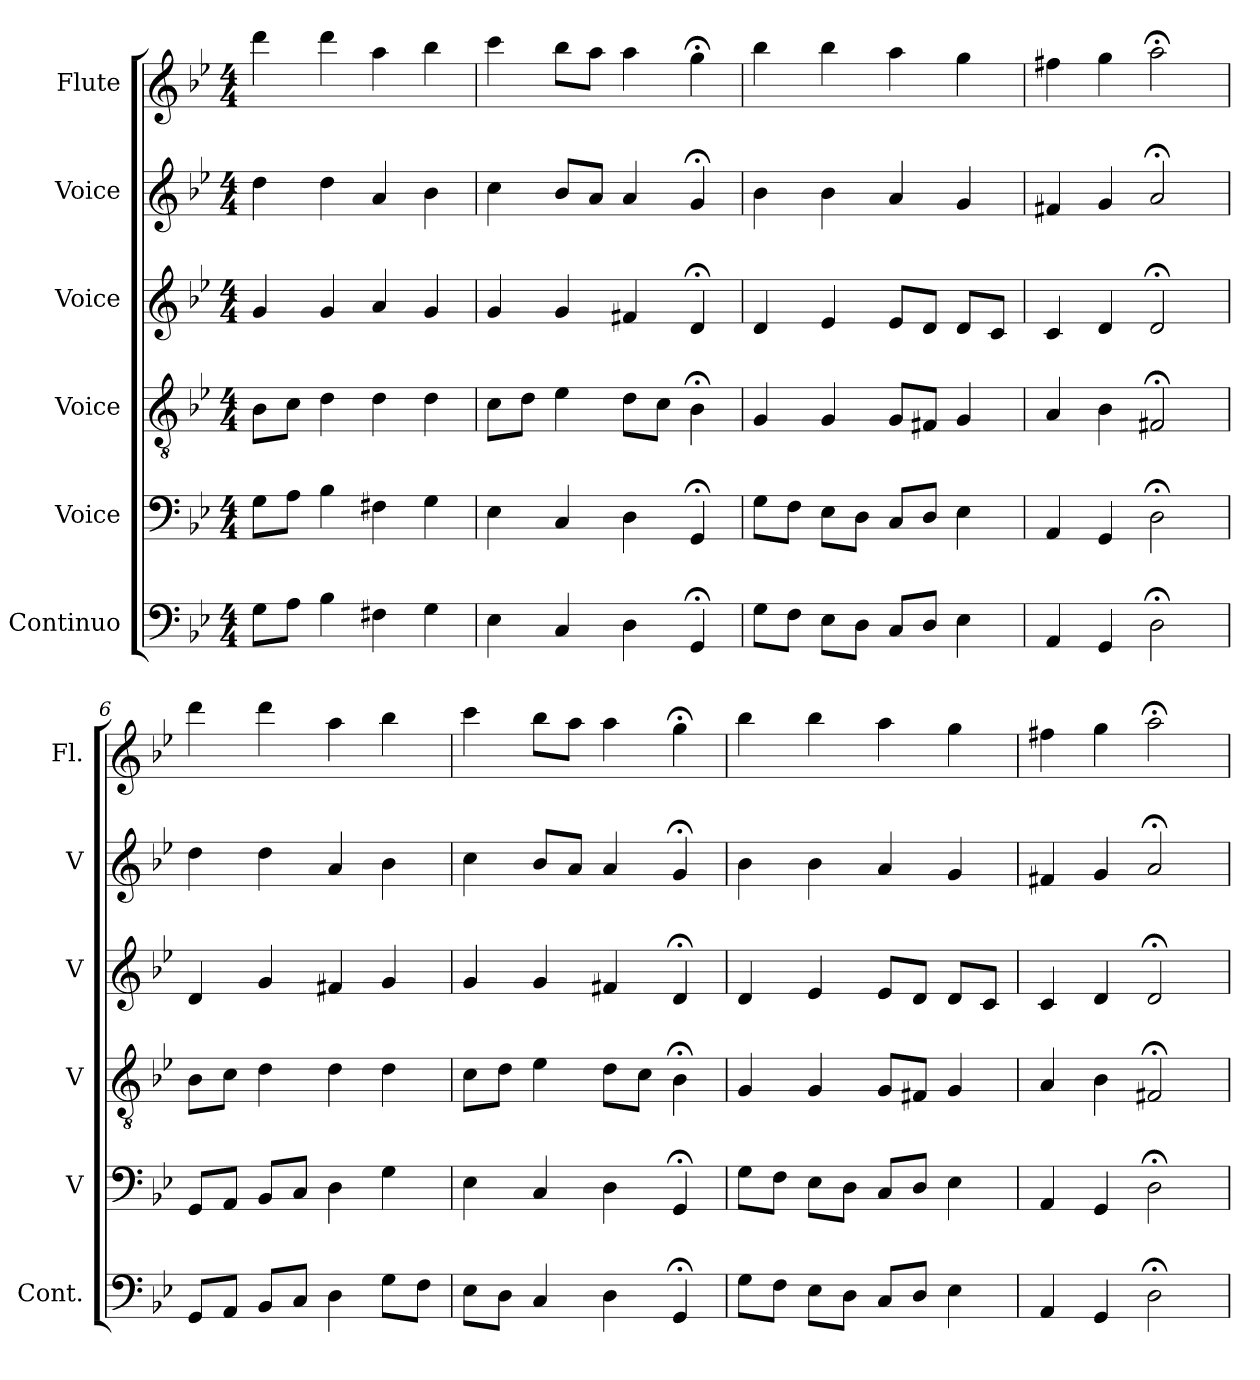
**kern	**kern	**kern	**kern	**kern	**kern
*part6	*part5	*part4	*part3	*part2	*part1
*staff6	*staff5	*staff4	*staff3	*staff2	*staff1
*I"Continuo	*I"Voice	*I"Voice	*I"Voice	*I"Voice	*I"Flute
*I'Cont.	*I'V	*I'V	*I'V	*I'V	*I'Fl.
*clefF4	*clefF4	*clefGv2	*clefG2	*clefG2	*clefG2
*k[b-e-]	*k[b-e-]	*k[b-e-]	*k[b-e-]	*k[b-e-]	*k[b-e-]
*M4/4	*M4/4	*M4/4	*M4/4	*M4/4	*M4/4
=	=	=	=	=	=
8GL	8GL	8B-L	4g	4dd	4ddd
8AJ	8AJ	8cJ	.	.	.
4B-	4B-	4d	4g	4dd	4ddd
4F#X	4F#X	4d	4a	4a	4aa
4G	4G	4d	4g	4b-	4bb-
=3	=3	=3	=3	=3	=3
4E-	4E-	8cL	4g	4cc	4ccc
.	.	8dJ	.	.	.
4C	4C	4e-	4g	8b-L	8bb-L
.	.	.	.	8aJ	8aaJ
4D	4D	8dL	4f#X	4a	4aa
.	.	8cJ	.	.	.
4GG;<	4GG;<	4B-;<	4d;<	4g;<	4gg;<
=4	=4	=4	=4	=4	=4
8GL	8GL	4G	4d	4b-	4bb-
8FJ	8FJ	.	.	.	.
8E-L	8E-L	4G	4e-	4b-	4bb-
8DJ	8DJ	.	.	.	.
8CL	8CL	8GL	8e-L	4a	4aa
8DJ	8DJ	8F#XJ	8dJ	.	.
4E-	4E-	4G	8dL	4g	4gg
.	.	.	8cJ	.	.
=5	=5	=5	=5	=5	=5
4AA	4AA	4A	4c	4f#X	4ff#X
4GG	4GG	4B-	4d	4g	4gg
2D;<	2D;<	2F#X;<	2d;<	2a;<	2aa;<
=6	=6	=6	=6	=6	=6
8GGL	8GGL	8B-L	4d	4dd	4ddd
8AAJ	8AAJ	8cJ	.	.	.
8BB-L	8BB-L	4d	4g	4dd	4ddd
8CJ	8CJ	.	.	.	.
4D	4D	4d	4f#X	4a	4aa
8GL	4G	4d	4g	4b-	4bb-
8FJ	.	.	.	.	.
=7	=7	=7	=7	=7	=7
8E-L	4E-	8cL	4g	4cc	4ccc
8DJ	.	8dJ	.	.	.
4C	4C	4e-	4g	8b-L	8bb-L
.	.	.	.	8aJ	8aaJ
4D	4D	8dL	4f#X	4a	4aa
.	.	8cJ	.	.	.
4GG;<	4GG;<	4B-;<	4d;<	4g;<	4gg;<
=8	=8	=8	=8	=8	=8
8GL	8GL	4G	4d	4b-	4bb-
8FJ	8FJ	.	.	.	.
8E-L	8E-L	4G	4e-	4b-	4bb-
8DJ	8DJ	.	.	.	.
8CL	8CL	8GL	8e-L	4a	4aa
8DJ	8DJ	8F#XJ	8dJ	.	.
4E-	4E-	4G	8dL	4g	4gg
.	.	.	8cJ	.	.
=9	=9	=9	=9	=9	=9
4AA	4AA	4A	4c	4f#X	4ff#X
4GG	4GG	4B-	4d	4g	4gg
2D;<	2D;<	2F#X;<	2d;<	2a;<	2aa;<
=	=	=	=	=	=
*-	*-	*-	*-	*-	*-
